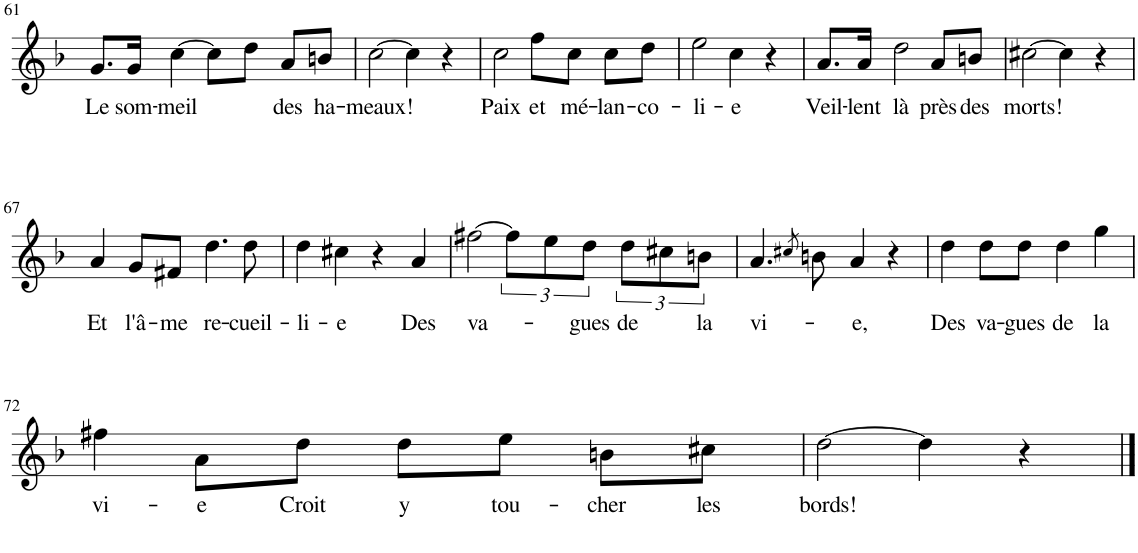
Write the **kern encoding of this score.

**kern	**text
*part1	*part1
*staff1	*staff1
*I"Piano	*
*I'Pno	*
!!LO:PB:g=z
*clefG2	*
*k[b-]	*
*M4/4	*
=61	=61
!	!LO:LY:b
8.g/L	Le
!	!LO:LY:b
16g/Jk	som-
!	!LO:LY:b
[4cc\	-meil
8cc\L]	.
8dd\J	.
!	!LO:LY:b
8a/L	des
!	!LO:LY:b
8bn/J	ha-
=62	=62
!	!LO:LY:b
[2cc\	-meaux!
4cc\]	.
4r	.
=63	=63
!	!LO:LY:b
2cc\	Paix
!	!LO:LY:b
8ff\L	et
!	!LO:LY:b
8cc\J	mé-
!	!LO:LY:b
8cc\L	-lan-
!	!LO:LY:b
8dd\J	-co-
=64	=64
!	!LO:LY:b
2ee\	-li-
!	!LO:LY:b
4cc\	-e
4r	.
=65	=65
!	!LO:LY:b
8.a/L	Veil-
!	!LO:LY:b
16a/Jk	-lent
!	!LO:LY:b
2dd\	là
!	!LO:LY:b
8a/L	près
!	!LO:LY:b
8bn/J	des
=66	=66
!	!LO:LY:b
[2cc#X\	morts!
4cc#\]	.
4r	.
!!LO:LB:g=z
=67	=67
!	!LO:LY:b
4a/	Et
!	!LO:LY:b
8g/L	l'â-
!	!LO:LY:b
8f#X/J	-me
!	!LO:LY:b
4.dd\	re-
!	!LO:LY:b
8dd\	-cueil-
=68	=68
!	!LO:LY:b
4dd\	-li-
!	!LO:LY:b
4cc#X\	-e
4r	.
!	!LO:LY:b
4a/	Des
=69	=69
!	!LO:LY:b
[2ff#X\	va-
12ff#\L]	.
12ee\	.
!	!LO:LY:b
12dd\J	-gues
!	!LO:LY:b
12dd\L	de
12cc#X\	.
!	!LO:LY:b
12bn\J	la
=70	=70
!	!LO:LY:b
4.a/	vi-
8qcc#X/	.
8bn\	.
!	!LO:LY:b
4a/	-e,
4r	.
=71	=71
!	!LO:LY:b
4dd\	Des
!	!LO:LY:b
8dd\L	va-
!	!LO:LY:b
8dd\J	-gues
!	!LO:LY:b
4dd\	de
!	!LO:LY:b
4gg\	la
!!LO:LB:g=z
=72	=72
!	!LO:LY:b
4ff#X\	vi-
!	!LO:LY:b
8a\L	-e
!	!LO:LY:b
8dd\J	Croit
!	!LO:LY:b
8dd\L	y
!	!LO:LY:b
8ee\J	tou-
!	!LO:LY:b
8bn\L	-cher
!	!LO:LY:b
8cc#X\J	les
=73	=73
!	!LO:LY:b
[2dd\	bords!
4dd\]	.
4r	.
==	==
*-	*-
